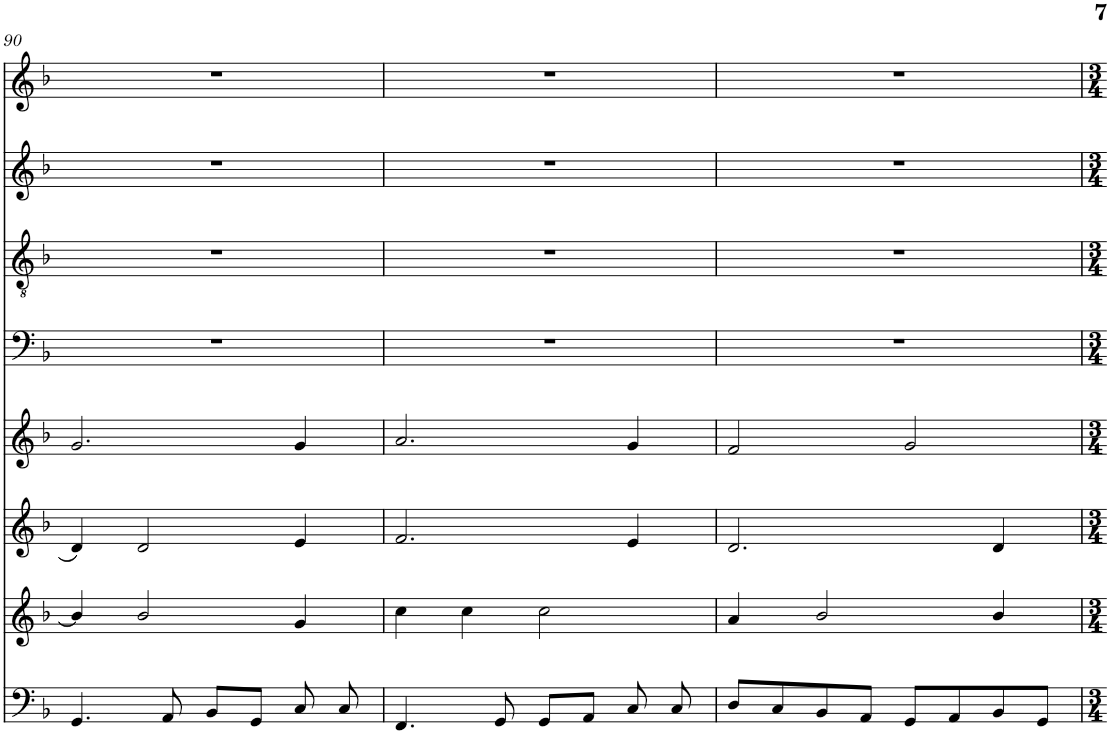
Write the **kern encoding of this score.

**kern	**kern	**kern	**kern	**kern	**kern	**kern	**kern
*part8	*part7	*part6	*part5	*part4	*part3	*part2	*part1
*staff8	*staff7	*staff6	*staff5	*staff4	*staff3	*staff2	*staff1
*I"Voice	*I"Voice	*I"Voice	*I"Voice	*I"Voice	*I"Voice	*I"Voice	*I"Voice
*I'V	*I'V	*I'V	*I'V	*I'V	*I'V	*I'V	*I'V
!!LO:PB:g=z
*clefF4	*clefG2	*clefG2	*clefG2	*clefF4	*clefGv2	*clefG2	*clefG2
*k[b-]	*k[b-]	*k[b-]	*k[b-]	*k[b-]	*k[b-]	*k[b-]	*k[b-]
*M2/2	*M2/2	*M2/2	*M2/2	*M2/2	*M2/2	*M2/2	*M2/2
=90	=90	=90	=90	=90	=90	=90	=90
4.GG/	4b-/]	4d/	2.g/	1r	1r	1r	1r
.	2b-/	2d/	.	.	.	.	.
8AA/	.	.	.	.	.	.	.
8BB-/L	.	.	.	.	.	.	.
8GG/J	.	.	.	.	.	.	.
8C/	4g/	4e/	4g/	.	.	.	.
8C/	.	.	.	.	.	.	.
=91	=91	=91	=91	=91	=91	=91	=91
4.FF/	4cc\	2.f/	2.a/	1r	1r	1r	1r
.	4cc\	.	.	.	.	.	.
8GG/	.	.	.	.	.	.	.
8GG/L	2cc\	.	.	.	.	.	.
8AA/J	.	.	.	.	.	.	.
8C/	.	4e/	4g/	.	.	.	.
8C/	.	.	.	.	.	.	.
=92	=92	=92	=92	=92	=92	=92	=92
8D/L	4a/	2.d/	2f/	1r	1r	1r	1r
8C/	.	.	.	.	.	.	.
8BB-/	2b-/	.	.	.	.	.	.
8AA/J	.	.	.	.	.	.	.
8GG/L	.	.	2g/	.	.	.	.
8AA/	.	.	.	.	.	.	.
8BB-/	4b-/	4d/	.	.	.	.	.
8GG/J	.	.	.	.	.	.	.
=	=	=	=	=	=	=	=
*-	*-	*-	*-	*-	*-	*-	*-
